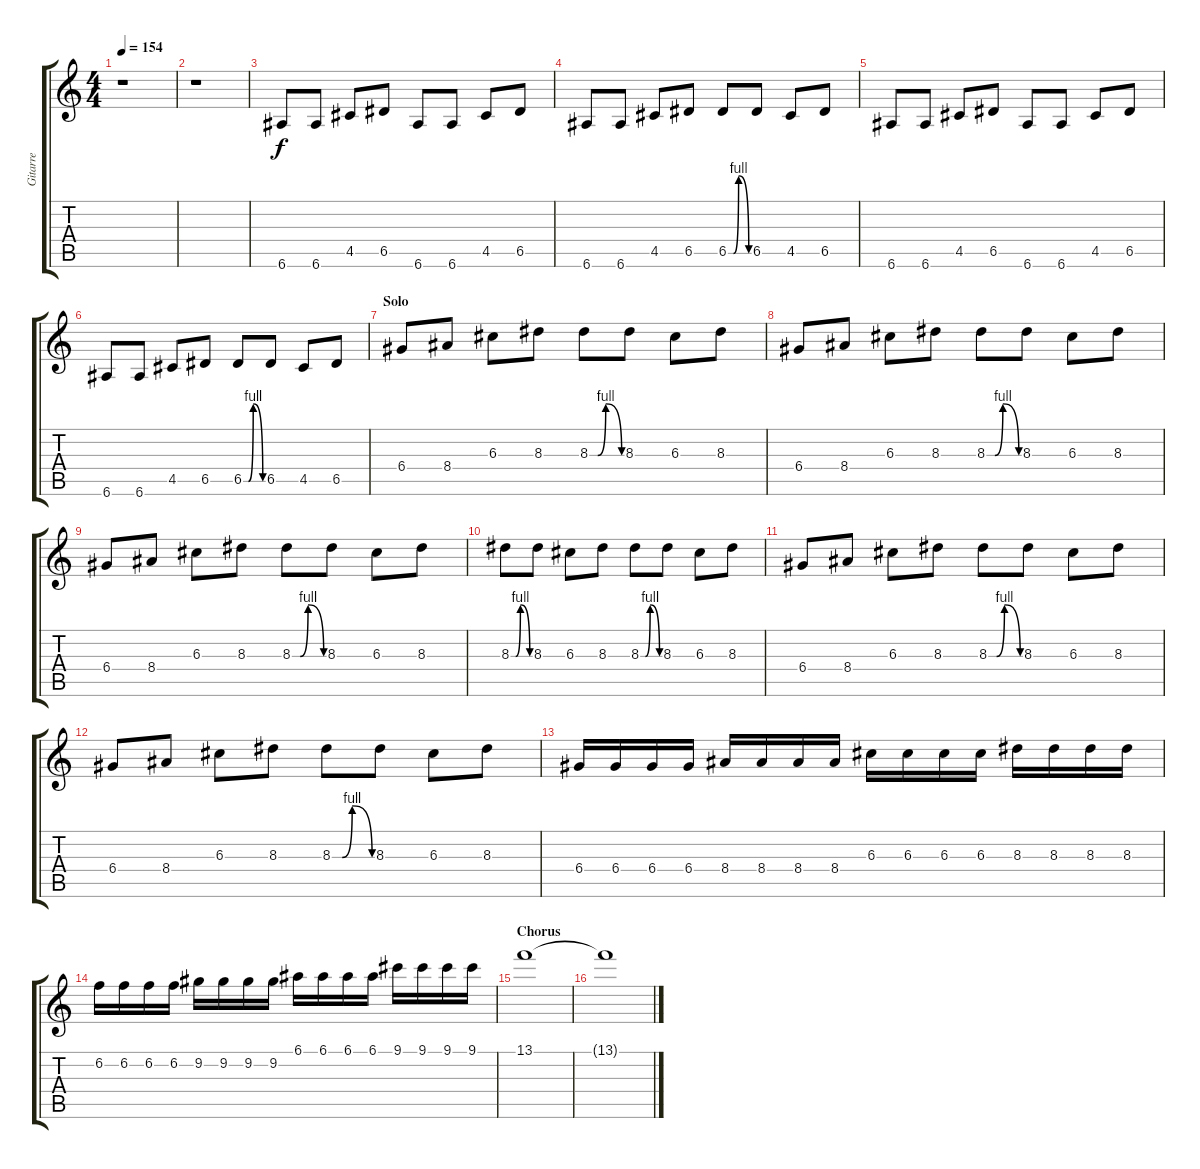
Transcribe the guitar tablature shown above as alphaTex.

\track ("Gitarre" "Gitarre") {instrument overdrivenguitar}
\staff {score tabs}
\tuning (E4 B3 G3 D3 A2 E2) {hide}
\ts (4 4)
\tempo 154
\clef g2
\ks c
r.1{dy f} |
r.1 |
6.6.8 6.6.8 4.5.8 6.5.8 6.6.8 6.6.8 4.5.8 6.5.8 |
6.6.8 6.6.8 4.5.8 6.5.8 6.5{be (custom 0 0 15 0 30 4 60 0)}.8 6.5.8 4.5.8 6.5.8 |
6.6.8 6.6.8 4.5.8 6.5.8 6.6.8 6.6.8 4.5.8 6.5.8 |
6.6.8 6.6.8 4.5.8 6.5.8 6.5{be (custom 0 0 15 0 30 4 60 0)}.8 6.5.8 4.5.8 6.5.8 |
\section ("" "Solo")
6.4.8 8.4.8 6.3.8 8.3.8 8.3{be (custom 0 0 15 0 30 4 60 0)}.8 8.3.8 6.3.8 8.3.8 |
6.4.8 8.4.8 6.3.8 8.3.8 8.3{be (custom 0 0 15 0 30 4 60 0)}.8 8.3.8 6.3.8 8.3.8 |
6.4.8 8.4.8 6.3.8 8.3.8 8.3{be (custom 0 0 15 0 30 4 60 0)}.8 8.3.8 6.3.8 8.3.8 |
8.3{be (custom 0 0 15 0 30 4 60 0)}.8 8.3.8 6.3.8 8.3.8 8.3{be (custom 0 0 15 0 30 4 60 0)}.8 8.3.8 6.3.8 8.3.8 |
6.4.8 8.4.8 6.3.8 8.3.8 8.3{be (custom 0 0 15 0 30 4 60 0)}.8 8.3.8 6.3.8 8.3.8 |
6.4.8 8.4.8 6.3.8 8.3.8 8.3{be (custom 0 0 15 0 30 4 60 0)}.8 8.3.8 6.3.8 8.3.8 |
6.4.16 6.4.16 6.4.16 6.4.16 8.4.16 8.4.16 8.4.16 8.4.16 6.3.16 6.3.16 6.3.16 6.3.16 8.3.16 8.3.16 8.3.16 8.3.16 |
6.2.16 6.2.16 6.2.16 6.2.16 9.2.16 9.2.16 9.2.16 9.2.16 6.1.16 6.1.16 6.1.16 6.1.16 9.1.16 9.1.16 9.1.16 9.1.16 |
\section ("" "Chorus")
13.1.1 |
13.1{t}.1
